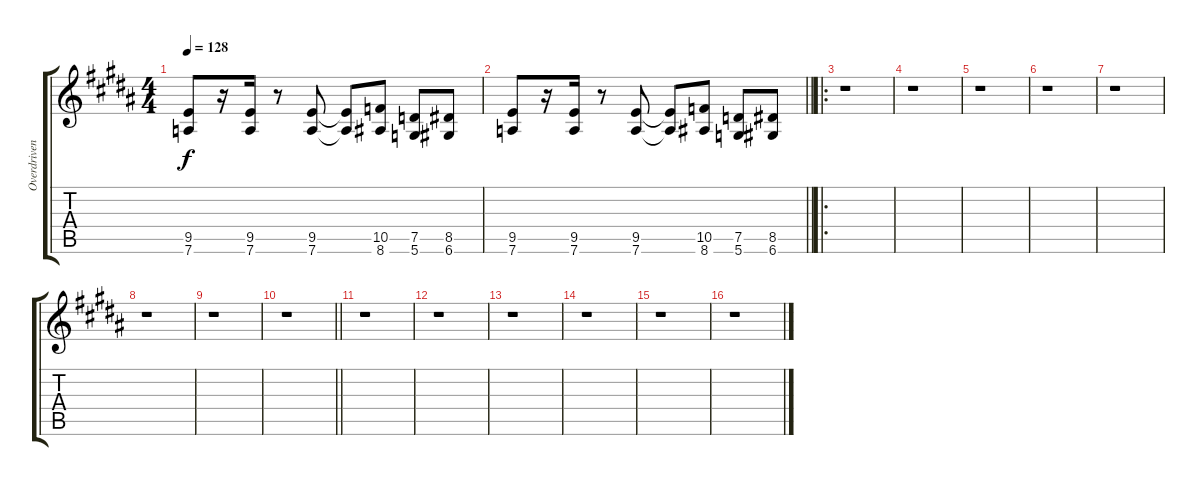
\track ("Overdriven" "Overdriven") {instrument overdrivenguitar}
\staff {score tabs}
\tuning (D4 A3 F3 C3 G2 D2) {hide}
\ts (4 4)
\tempo 128
\clef g2
\ks b
(9.5 7.6).8{dy f} r.16 (9.5 7.6).16 r.8 (9.5 7.6).8 (9.5{t} 7.6{t}).8 (10.5 8.6).8 (7.5 5.6).8 (8.5 6.6).8 |
\barLineRight lightlight
\ks g#minor
(9.5 7.6).8 r.16 (9.5 7.6).16 r.8 (9.5 7.6).8 (9.5{t} 7.6{t}).8 (10.5 8.6).8 (7.5 5.6).8 (8.5 6.6).8 |
\ro
\section ("" " ")
r.1 |
r.1 |
\ks b
r.1 |
\ks g#minor
r.1 |
r.1 |
r.1 |
\ks b
r.1 |
\barLineRight lightlight
\ks g#minor
r.1 |
\section ("" " ")
r.1 |
\ks b
r.1 |
\ks g#minor
r.1 |
r.1 |
\ks b
r.1 |
\ks g#minor
r.1
